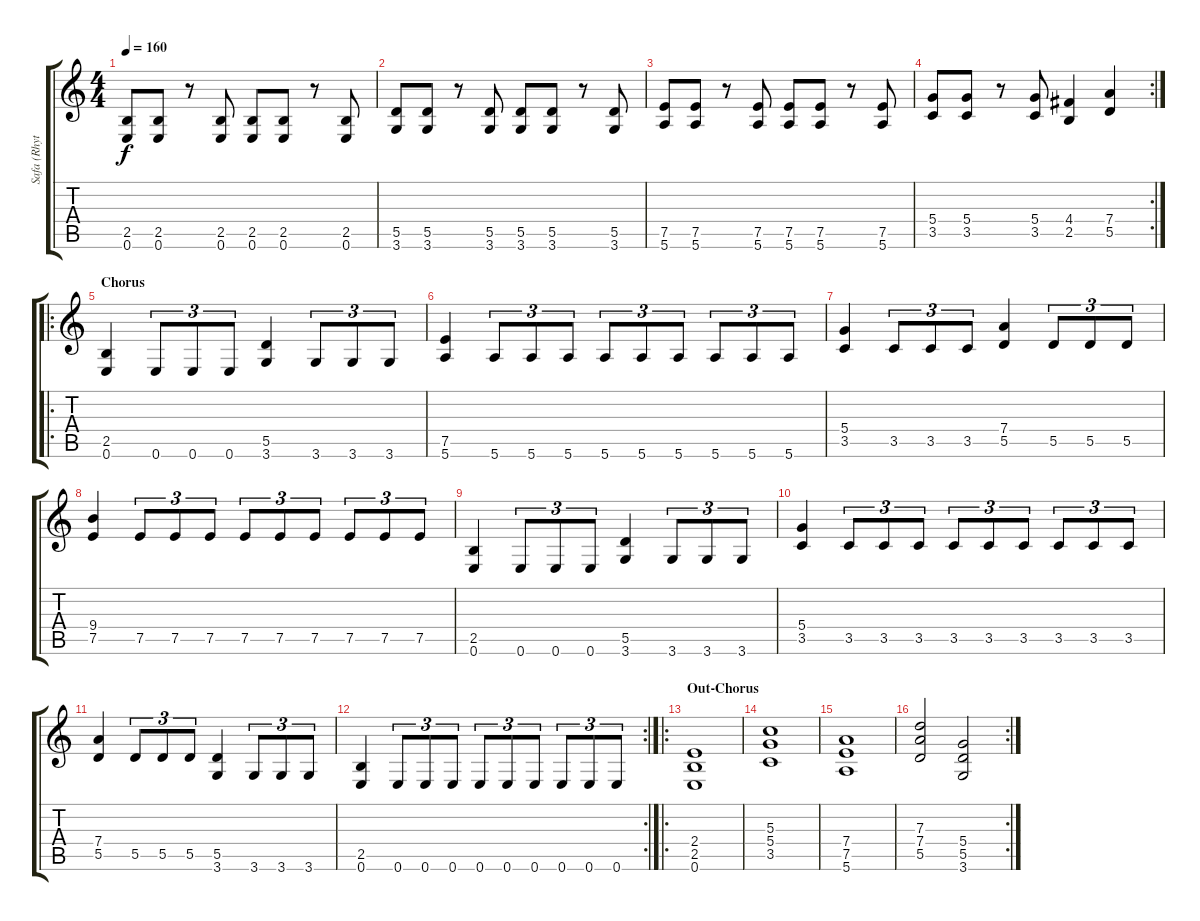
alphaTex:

\track ("Safa (Rhythm)" "Safa (Rhyt") {instrument distortionguitar}
\staff {score tabs}
\tuning (E4 B3 G3 D3 A2 E2) {hide}
\ts (4 4)
\tempo 160
\clef g2
\ks c
(2.5 0.6).8{dy f} (2.5 0.6).8 r.8 (2.5 0.6).8 (2.5 0.6).8 (2.5 0.6).8 r.8 (2.5 0.6).8 |
(5.5 3.6).8 (5.5 3.6).8 r.8 (5.5 3.6).8 (5.5 3.6).8 (5.5 3.6).8 r.8 (5.5 3.6).8 |
(7.5 5.6).8 (7.5 5.6).8 r.8 (7.5 5.6).8 (7.5 5.6).8 (7.5 5.6).8 r.8 (7.5 5.6).8 |
\rc 2
(5.4 3.5).8 (5.4 3.5).8 r.8 (5.4 3.5).8 (4.4 2.5).4 (7.4 5.5).4 |
\ro
\section ("" "Chorus")
(2.5 0.6).4 0.6.8{tu (3 2)} 0.6.8{tu (3 2)} 0.6.8{tu (3 2)} (5.5 3.6).4 3.6.8{tu (3 2)} 3.6.8{tu (3 2)} 3.6.8{tu (3 2)} |
(7.5 5.6).4 5.6.8{tu (3 2)} 5.6.8{tu (3 2)} 5.6.8{tu (3 2)} 5.6.8{tu (3 2)} 5.6.8{tu (3 2)} 5.6.8{tu (3 2)} 5.6.8{tu (3 2)} 5.6.8{tu (3 2)} 5.6.8{tu (3 2)} |
(5.4 3.5).4 3.5.8{tu (3 2)} 3.5.8{tu (3 2)} 3.5.8{tu (3 2)} (7.4 5.5).4 5.5.8{tu (3 2)} 5.5.8{tu (3 2)} 5.5.8{tu (3 2)} |
(9.4 7.5).4 7.5.8{tu (3 2)} 7.5.8{tu (3 2)} 7.5.8{tu (3 2)} 7.5.8{tu (3 2)} 7.5.8{tu (3 2)} 7.5.8{tu (3 2)} 7.5.8{tu (3 2)} 7.5.8{tu (3 2)} 7.5.8{tu (3 2)} |
(2.5 0.6).4 0.6.8{tu (3 2)} 0.6.8{tu (3 2)} 0.6.8{tu (3 2)} (5.5 3.6).4 3.6.8{tu (3 2)} 3.6.8{tu (3 2)} 3.6.8{tu (3 2)} |
(5.4 3.5).4 3.5.8{tu (3 2)} 3.5.8{tu (3 2)} 3.5.8{tu (3 2)} 3.5.8{tu (3 2)} 3.5.8{tu (3 2)} 3.5.8{tu (3 2)} 3.5.8{tu (3 2)} 3.5.8{tu (3 2)} 3.5.8{tu (3 2)} |
(7.4 5.5).4 5.5.8{tu (3 2)} 5.5.8{tu (3 2)} 5.5.8{tu (3 2)} (5.5 3.6).4 3.6.8{tu (3 2)} 3.6.8{tu (3 2)} 3.6.8{tu (3 2)} |
\rc 2
(2.5 0.6).4 0.6.8{tu (3 2)} 0.6.8{tu (3 2)} 0.6.8{tu (3 2)} 0.6.8{tu (3 2)} 0.6.8{tu (3 2)} 0.6.8{tu (3 2)} 0.6.8{tu (3 2)} 0.6.8{tu (3 2)} 0.6.8{tu (3 2)} |
\ro
\section ("" "Out-Chorus")
(2.4 2.5 0.6).1 |
(5.3 5.4 3.5).1 |
(7.4 7.5 5.6).1 |
\rc 2
(7.3 7.4 5.5).2 (5.4 5.5 3.6).2
